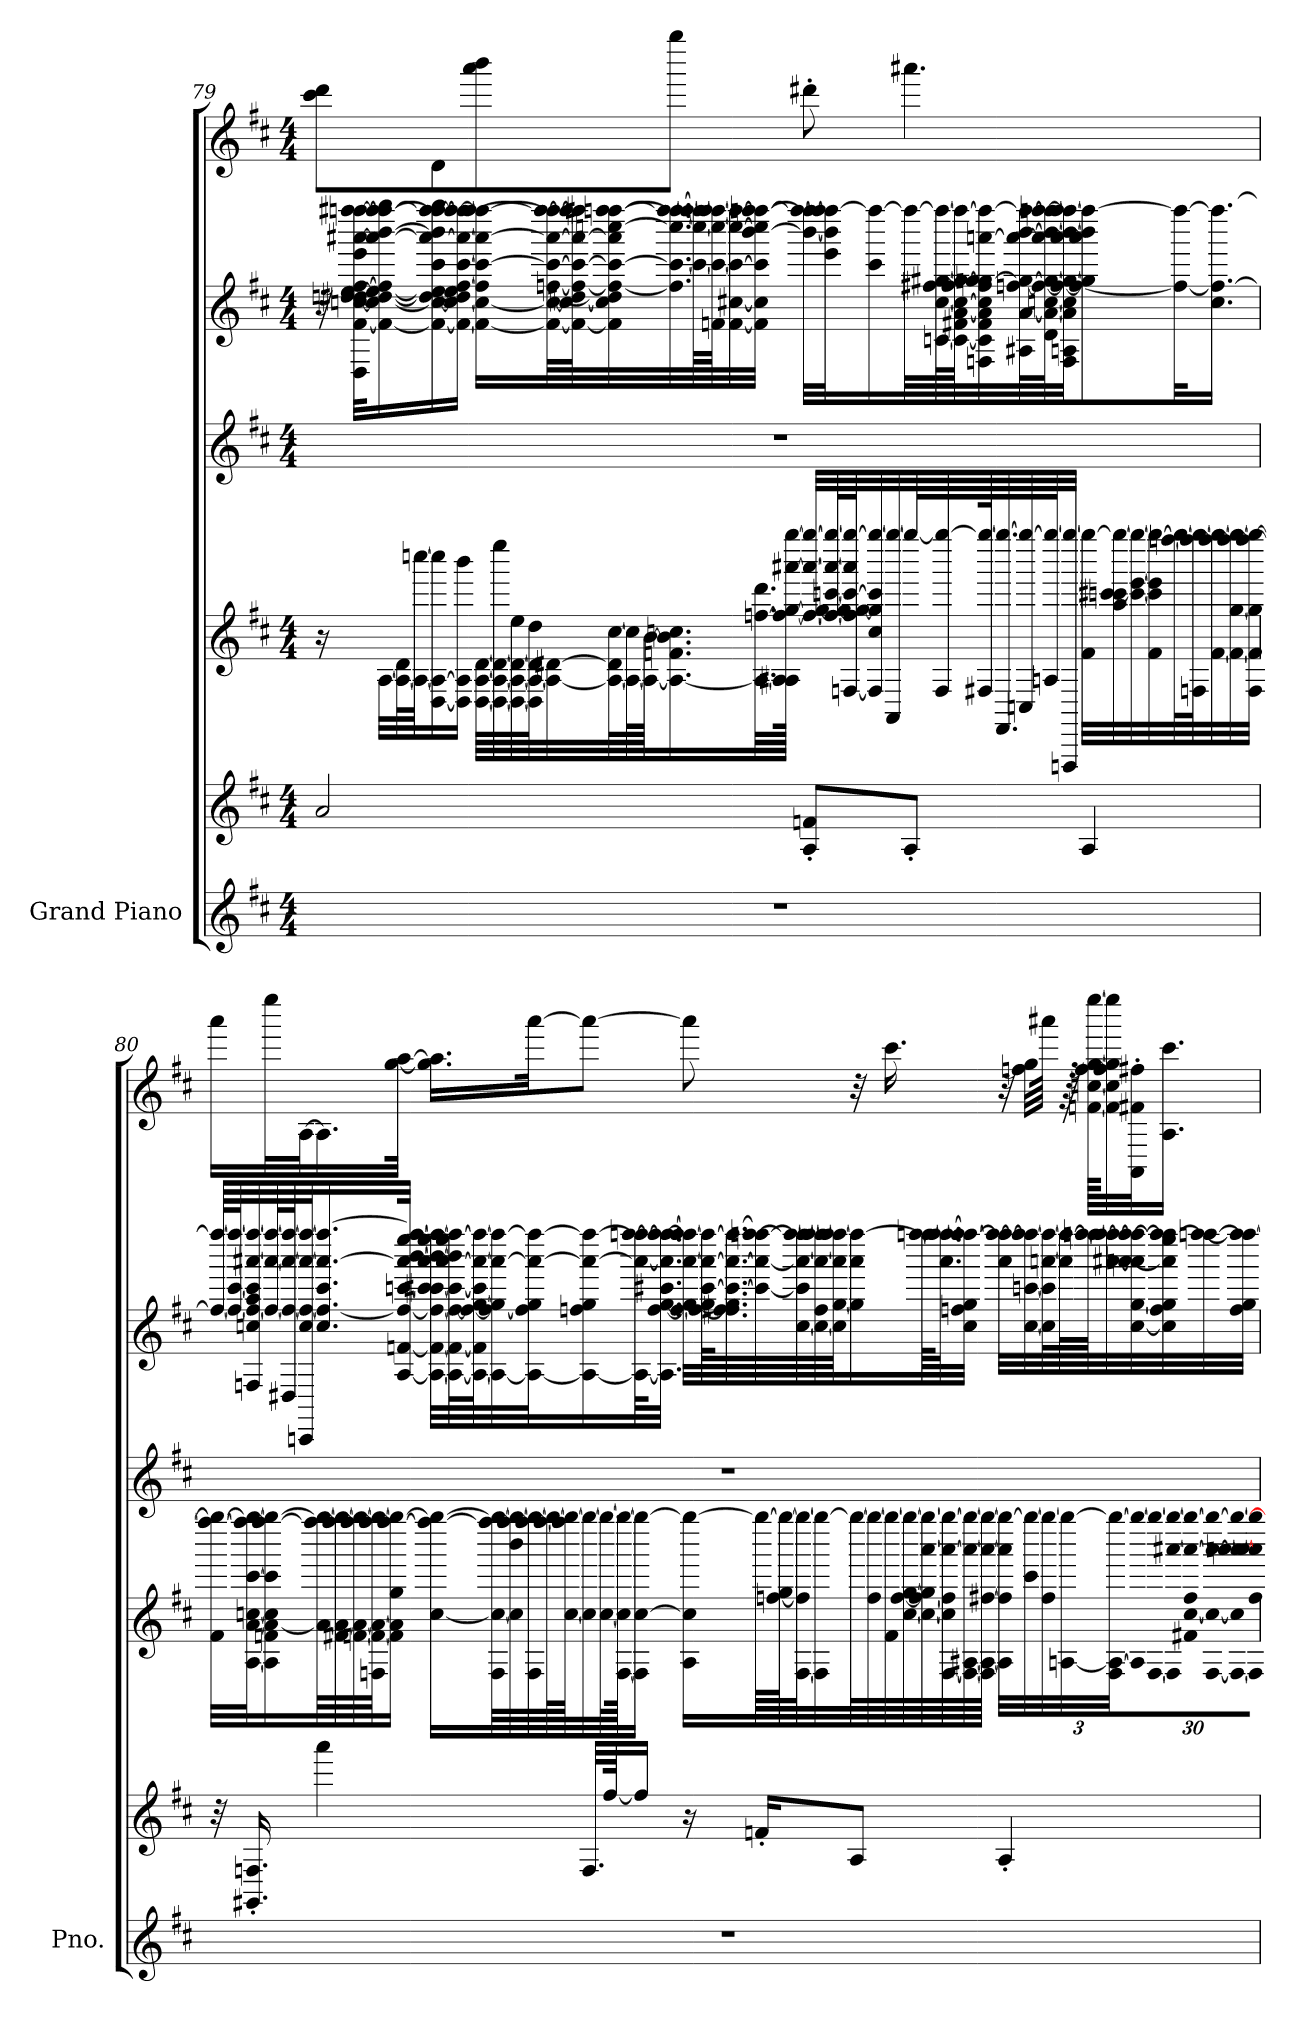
**kern	**kern	**kern	**kern	**kern	**kern
*part1	*part1	*part1	*part1	*part1	*part1
*staff6	*staff5	*staff4	*staff3	*staff2	*staff1
*I"Grand Piano	*	*	*	*	*
*I'Pno.	*	*	*	*	*
!!LO:LB:g=z
*clefG2	*clefG2	*clefG2	*clefG2	*clefG2	*clefG2
*k[f#c#]	*k[f#c#]	*k[f#c#]	*k[f#c#]	*k[f#c#]	*k[f#c#]
*M4/4	*M4/4	*M4/4	*M4/4	*M4/4	*M4/4
=79	=79	=79	=79	=79	=79
1r	2a/	16r	1r	32r	8ccc#\ 8ddd\L
.	.	.	.	32D\ [32f#\ [32ccn\ [32ddn\ 32dd#X\ [32ee\ [32ff#\ 32eee\ [32aaa#X\ [32ffffn\ [32ffff#X\KLL	.
.	.	[32A\LLL	.	16f#\_ 16cc\_ 16dd\_ 16ee\_ 16ff#\] 16aaa#\_ [16bbb\ 16ffff\_ 16ffff#\_ 16gggg\	.
.	.	64A\_ 64d\L	.	.	.
.	.	64A\_ [64ccccn\JJ	.	.	.
.	.	[16D\ 16A\_ 16cccc\]	.	16f#\_ 16cc\_ 16dd\_ 16ee\_ 16ccc#\ 16aaa#\_ 16bbb\] 16ffff\_ 16ffff#\_ 16gggg\	8d\
.	.	16D\] 16A\] 16bbb\JJ	.	16f#\_ 16cc\_ 16dd\] 16ee\] [16ff#\ [16ccc#\ 16aaa#\_ 16ffff\_ 16ffff#\_JJ	.
.	.	[64D\ [64A\ [64d\LLLL	.	16f#\_ 16cc\_ 16ff#\] 16ccc#\_ 16aaa#\_ 16ffff\_ 16ffff#\_LL	8aaa\ 8bbb\
.	.	64D\_ 64A\_ 64d\_ 64eeee\	.	.	.
.	.	64D\_ 64A\_ 64d\_ 64ee\	.	.	.
.	.	64D\] 64A\_ 64d\] 64dd\J	.	.	.
.	.	32A\_ [32d#X\	.	64f#\_ 64cc\_ [64ffn\ 64ccc#\_ 64aaa#\_ 64ffff\_ 64ffff#\_LL	.
.	.	.	.	64f#\_ 64cc\_ [64dd#X\ 64ff\_ 64ccc#\_ 64aaa#\_ 64ffff\] 64ffff#\]J	.
.	.	64A\_ 64d#\] [64cc#\L	.	32f#\] 32cc\] 32dd#\] 32ff\_ 32ccc#\_ 32aaa#\] [32ccccn\ [32ffffn\ [32ffff#X\	.
.	.	128A\_ 128cc#\]L	.	.	.
.	.	128A\_ [128b\JJJ	.	.	.
.	.	16.A\_ 16.fn\ 16.b\] 16.ccn\	.	32.ff\] 32.ccc#\_ 32.cccc\_ 32.ffff\_ 32.ffff#\_	8gggg\J
.	.	.	.	128ccc#\_ 128cccc\_ 128ffff\_ 128ffff#\_LL	.
.	.	.	.	128fn\ 128ccc#\_ 128cccc\_ 128ffff\] 128ffff#\_JJ	.
.	.	.	.	[32f\ [32cc#X\ 32ccc#\_ 32cccc\_ 32ffff#\_	.
.	.	64.A\_ [64.ffn\ 64.ddd\LL	.	32f\] 32cc#\] 32ccc#\] [32bbb\ 32cccc\] [32ffffn\ 32ffff#\_JJJ	.
.	.	128An\] 128A#X\ 128ff\_ [128gg\ [128aaa#X\ [128gggg\JJJJk	.	.	.
.	8A/' 8fn/'L	32ff/_ 32gg/_ 32aaa#/_ 32gggg/_LLL	.	32bbb\_ 32ffff\_ 32ffff#\_LLL	8ddd#X'\
.	.	64ff/_ 64gg/_ [64cccn/ 64aaa#/_ 64gggg/_L	.	32eee\ 32bbb\] 32ffff\] 32ffff#\_J	.
.	.	[64Fn/ 64ff/] 64gg/_ 64ccc/_ 64aaa#/] 64gggg/_J	.	.	.
.	.	32F/] 32cc/ 32gg/] 32ccc/] 32gggg/_	.	16ccc#\ 16ffff#\_	.
.	.	32AA/ 32gggg/_	.	.	.
.	8A'/J	64gggg/L_	.	64ffff#\LL_	4.aaa#X\
.	.	64F/ 64gggg/_	.	[128cn\ [128cc#\ [128ff#X\ [128gg#X\ 128ffff#\_L	.
.	.	.	.	128c\_ 128f#X\ [128a\ 128cc#\_ 128ff#\_ 128gg#\_ 128ffff#\_JJ	.
.	.	128F#X/ 128gggg/_K	.	32Fn\ 32c\] 32f#\ 32a\] 32cc#\] 32ff#\] [32ggn\ 32gg#\] [32aaan\ 32ffff#\_	.
.	.	64.FF#/ 64.gggg/_	.	.	.
.	.	64Cn/ 64gggg/_	.	64A#X\ [64a\ [64ffn\ 64gg\_ 64aaa\_ [64bbb\ 64ffff#\_L	.
.	.	64An/ 64gggg/_J	.	64d\ 64a\_ [64ccn\ 64ff\_ 64gg\_ 64aaa\_ 64bbb\_ [64ffffn\ 64ffff#\_J	.
.	.	32FFFn/ 32gggg/_JJJ	.	32F\ 32An\ 32a\] 32cc\] 32ff\_ 32gg\_ 32aaa\_ 32bbb\_ 32ffff\] 32ffff#\_JJ	.
.	4A/	32f\ 32gggg\_LLL	.	8ff\_ 8gg\] 8aaa\] 8bbb\] 8ffff#\_	.
.	.	32aa\ [32cccn\ 32ccc#X\ 32gggg\_	.	.	.
.	.	32ccc\_ [32eee\ 32gggg\_	.	.	.
.	.	32f\ 32ccc\] 32eee\] 32gggg\_	.	.	.
.	.	[64ffffn\ 64gggg\_L	.	32ff\_ 32ffff#\_KL	.
.	.	64Fn\ 64ffff\_ 64gggg\_J	.	.	.
.	.	[32f\ 32ffff\_ 32gggg\_	.	16.cc\ 16.ff\_ 16.ffff#\_JJ	.
.	.	32f\_ [32gg\ 32ffff\_ 32gggg\_	.	.	.
.	.	32F\ 32f\] 32gg\] 32ffff\_ 32gggg\_JJJ	.	.	.
!!LO:PB:g=z
=80	=80	=80	=80	=80	=80
1r	32r	32f#\ 32ffff\_ 32gggg\_LLL	1r	64ff/_ 64ffff#/_LLLL	16aaa\LL
.	.	.	.	64ff/_ [64ccc#/ 64ffff#/_J	.
.	16.GG#X/' 16.Fn/'	[32A\ [32a\ [32ccn\ [32ccc#\ 32ffff\_ 32gggg\_J	.	32Fn/ 32ccn/ 32ff/_ 32aa/ 32ccc#/] [32aaa#X/ 32ffff#/_	.
.	.	16A\] 16fn\ 16a\_ 16cc\] 16ccc#\] 16ffff\_ 16gggg\_	.	64ff/_ 64aaa#/_ 64ffff#/_L	32eeee\L
.	.	.	.	64D#X/ 64ff/_ 64aaa#/_ 64ffff#/_J	.
.	.	.	.	32CCn/ 32cc/ 32ff/_ 32aaa#/_ 32ffff#/_J	[32A\J
.	4aaa\	64a\_ 64ffff\_ 64gggg\_LL	.	16.cc/ 16.ff/_ 16.ccc#/ 16.aaa#/_ 16.ffff#/_	16.A\]
.	.	64f#X\ 64a\_ 64ffff\_ 64gggg\_	.	.	.
.	.	[64fn\ 64a\_ 64ffff\_ 64gggg\_	.	.	.
.	.	64Fn\ 64f\_ 64a\_ 64ffff\_ 64gggg\_JJ	.	.	.
.	.	16f\] 16a\] 16gg\ 16ffff\_ 16gggg\_JJ	.	.	.
.	.	.	.	[32A/ [32fn/ 32ff/_ [32cccn/ 32aaa#/_ [32bbb/ [32eeee/ 32ffff#/_JJk	[32gg\ [32aa\JJk
.	.	[16cc\ 16ffff\_ 16gggg\_LL	.	32A\_ 32f\_ 32ff\_ 32cccn\_ 32ccc#X\ 32aaa#\_ 32bbb\_ 32eeee\_ 32ffff#\_LLL	16.gg\] 16.aa\]LL
.	.	.	.	64A\_ 64f\_ 64ff\_ 64ccc\_ 64aaa#\_ 64bbb\] 64eeee\] 64ffff#\_L	.
.	.	.	.	64A\_ 64f\] 64ff\_ [64gg\ 64ccc\] 64aaa#\_ 64ffff#\_J	.
.	.	64F\ 64cc\_ 64ffff\_ 64gggg\_LL	.	32A\_ 32ff\_ 32gg\] 32aaa#\_ 32ffff#\_	.
.	.	64cc\] 64bbb\ 64ffff\_ 64gggg\_	.	.	.
.	.	64F\ 64ffff\_ 64gggg\_	.	32A\_ 32ff\] 32gg\ 32aaa#\_ 32ffff#\_J	[32aaa\JK
.	.	128ffff\_ 128gggg\_L	.	.	.
.	.	[128cc\ 128ffff\] 128gggg\_JJ	.	.	.
.	32.F/LLL	32cc\] 32gggg\_	.	16A\_ 16ffn\ 16gg\ 16aaa#\_ 16ffff#\_	8aaa\J_
.	.	[64.cc\ 64.gggg\_L	.	.	.
.	[64ff#/JK	.	.	.	.
.	.	[128F\ 128cc\] 128gggg\_JJK	.	.	.
.	16ff#/JJ]	16F\] [16cc\ 16gggg\_JJ	.	64A\_ 64aaa#\_ [64ffffn\ 64ffff#\_KL	.
.	.	.	.	32.A\] [32.ff\ [32.gg\ 32.ccc#X\ 32.aaa#\] 32.ffff\_ 32.ffff#\_JJJ	.
.	16r	16A\ 16cc\] 16gggg\_LL	.	32ff\_ 32gg\_ [32aaa#\ 32ffff\] 32ffff#\_LLL	8aaa\]
.	.	.	.	128ff\_ 128gg\_ [128ccc#\ 128aaa#\_ 128ffff#\_KL	.
.	.	.	.	64.ffn\] 64.ff#X\ 64.gg\] 64.ccc#\_ 64.aaa#\_ 64.ffff#\_	.
.	16fn'/KL	128gggg\LLL_	.	64ccc#\_ 64aaa#\_ [64ffffn\ 64ffff#\_	.
.	.	[128ffn\ 128gg\ 128gggg\_J	.	.	.
.	.	[64F\ 64ff\] 64gggg\_J	.	[64cc\ 64ccc#\] 64aaa#\_ 64ffff\_ 64ffff#\_	.
.	.	32F\] 32gggg\_	.	64cc\_ 64ff#\ 64aaa#\_ 64ffff\_ 64ffff#\_	.
.	.	.	.	64cc\] [64gg\ 64aaa#\] 64ffff\] 64ffff#\_JJ	.
.	8A/J	64gggg\L_	.	16gg\] 16aaa#\ 16ffff#\_	32r
.	.	64ff\ 64gggg\_	.	.	.
.	.	64f\ 64gggg\_	.	.	16.ccc#\
.	.	[64cc\ [64ff\ [64gg\ 64gggg\_	.	.	.
.	.	64cc\_ 64ff\_ 64gg\] [64aaa\ 64gggg\_	.	[128ffffn\ 128ffff#\_KLL	.
.	.	.	.	64.aaa#\ 64.ffff\_ 64.ffff#\_J	.
.	.	[64F\ 64cc\] 64ff\] 64aaa\_ 64gggg\_	.	.	.
.	.	64F\_ [64A#X\ 64aaa\_ 64gggg\_	.	32cc\ 32ffn\ 32gg\ 32ffff\_ 32ffff#\_JJJ	.
.	.	64F\] 64A#\_ [64ff#X\ 64aaa\_ 64gggg\_JJJJ	.	.	.
.	4A'/	32A#\] 32ff#\] 32aaa\] 32gggg\_LLL	.	32aaa#\ 32ffff\_ 32ffff#\_LLL	32r
.	.	32ccc#\ 32gggg\_	.	[32cc\ [32cccn\ 32ffff\] 32ffff#\_	32ffn\ 32gg\LLL
*	*	*Xbrackettup	*	*	*
.	.	48ff#\ 48gggg\_	.	64cc\] 64ccc\] [64aaan\ 64ffff#\_L	64aaa#X\JJJk
.	.	.	.	128aaa\] 128ffff#\_L	128r
.	.	[48An\ 48gggg\_	.	.	.
.	.	.	.	[128ffffn\ 128ffff#\_JJ	[128fn\ [128ccn\ [128ff\ [128gg\ [128eeee\KKLLL
.	.	.	.	[32aaa#X\ 32ffff\_ 32ffff#\_	32f\] 32cc\] 32ff\] 32gg\] 32eeee\]
.	.	48F\ 48A\_ 48gggg\_	.	.	.
!	!	!LO:N:vis=64	!	!	!
.	.	960%17A\] 960%17gggg\_L	.	[32cc\ [32gg\ [32aaan\ 32aaa#\] 32ffff\_ 32ffff#\_	32AA\' 32f#X\' 32ff#X\'J
!	!	!LO:N:vis=64	!	!	!
.	.	[960%17F\ 960%17gggg\_	.	.	.
.	.	.	.	32cc\] 32ff\ 32gg\] 32aaa\] 32eeee\ 32ffff\] 32ffff#\_	16.A\ 16.ccc#\JJ
!	!	!LO:N:vis=64	!	!	!
.	.	960%17F\] [960%17aaa#X\ 960%17gggg\_	.	.	.
!	!	!LO:N:vis=64	!	!	!
.	.	960%17f#X\ [960%17cc\ 960%17ff#\ 960%17aaa#\_ 960%17gggg\_	.	.	.
.	.	.	.	[32ffffn\ 32ffff#\_	.
!	!	!LO:N:vis=64	!	!	!
.	.	[960%17F\ 960%17cc\_ 960%17aaa#\_ 960%17gggg\_	.	.	.
!	!	!LO:N:vis=64	!	!	!
.	.	960%17F\_ 960%17cc\] [960%17aaan\ 960%17aaa#\_ 960%17gggg\_	.	.	.
.	.	.	.	32ff\ 32gg\ 32ffff\_ 32ffff#\]JJJ	.
!	!	!LO:N:vis=64	!	!	!
.	.	960%17F\] 960%17ff#\ 960%17aaa\_ 960%17aaa#\] 960%17gggg\_JJJJ	.	.	.
.	.	960ryy	.	.	.
=	=	=	=	=	=
*-	*-	*-	*-	*-	*-
